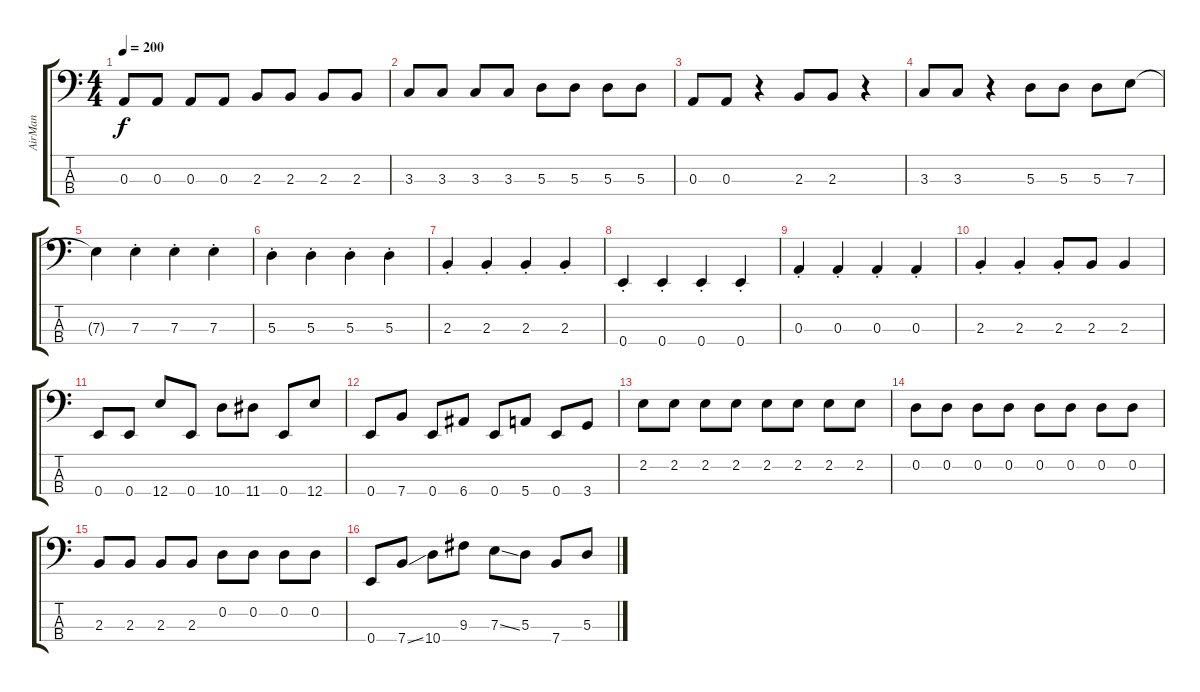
\track ("AirMan" "AirMan") {instrument electricbasspick}
\staff {score tabs}
\tuning (G2 D2 A1 E1) {hide}
\ts (4 4)
\tempo 200
\clef f4
\ks c
0.3.8{dy f} 0.3.8 0.3.8 0.3.8 2.3.8 2.3.8 2.3.8 2.3.8 |
3.3.8 3.3.8 3.3.8 3.3.8 5.3.8 5.3.8 5.3.8 5.3.8 |
0.3.8 0.3.8 r.4 2.3.8 2.3.8 r.4 |
3.3.8 3.3.8 r.4 5.3.8 5.3.8 5.3.8 7.3.8 |
7.3{t}.4 7.3{st}.4 7.3{st}.4 7.3{st}.4 |
5.3{st}.4 5.3{st}.4 5.3{st}.4 5.3{st}.4 |
2.3{st}.4 2.3{st}.4 2.3{st}.4 2.3{st}.4 |
0.4{st}.4 0.4{st}.4 0.4{st}.4 0.4{st}.4 |
0.3{st}.4 0.3{st}.4 0.3{st}.4 0.3{st}.4 |
2.3{st}.4 2.3{st}.4 2.3{st}.8 2.3.8 2.3.4 |
0.4.8 0.4.8 12.4.8 0.4.8 10.4.8 11.4.8 0.4.8 12.4.8 |
0.4.8 7.4.8 0.4.8 6.4.8 0.4.8 5.4.8 0.4.8 3.4.8 |
2.2.8 2.2.8 2.2.8 2.2.8 2.2.8 2.2.8 2.2.8 2.2.8 |
0.2.8 0.2.8 0.2.8 0.2.8 0.2.8 0.2.8 0.2.8 0.2.8 |
2.3.8 2.3.8 2.3.8 2.3.8 0.2.8 0.2.8 0.2.8 0.2.8 |
0.4.8 7.4{ss}.8 10.4.8 9.3.8 7.3{ss}.8 5.3.8 7.4.8 5.3.8
